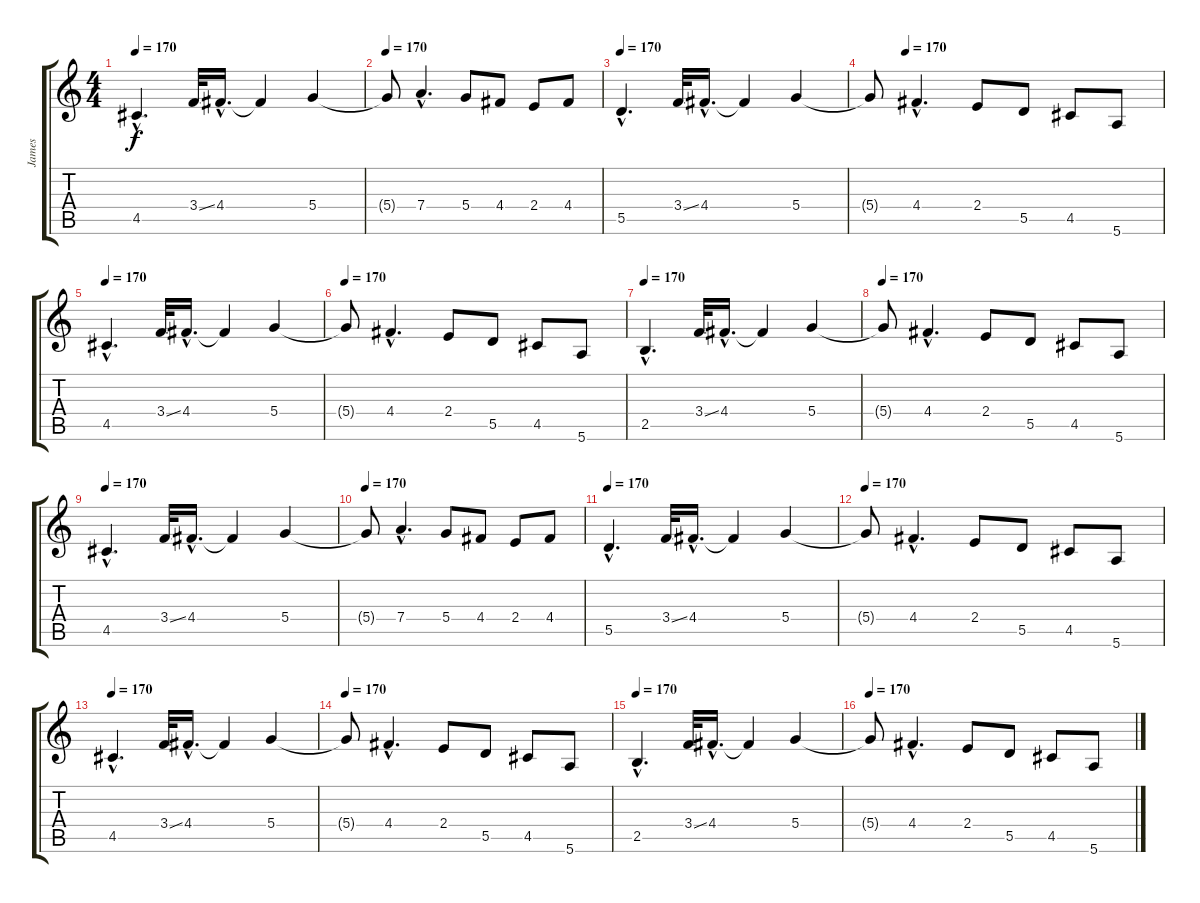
\track ("James" "James") {instrument acousticguitarnylon}
\staff {score tabs}
\tuning (E4 B3 G3 D3 A2 E2) {hide}
\ts (4 4)
\tempo 170
\clef g2
\ks c
4.5{hac}.4{d dy f instrument distortionguitar} 3.4{ss}.32{instrument distortionguitar} 4.4{hac}.16{d instrument distortionguitar} 4.4{t}.4 5.4.4{instrument distortionguitar} |
\tempo 170
5.4{t}.8 7.4{hac}.4{d instrument distortionguitar} 5.4.8{instrument distortionguitar} 4.4.8{instrument distortionguitar} 2.4.8{instrument distortionguitar} 4.4.8{instrument distortionguitar} |
\tempo 170
5.5{hac}.4{d instrument distortionguitar} 3.4{ss}.32{instrument distortionguitar} 4.4{hac}.16{d instrument distortionguitar} 4.4{t}.4 5.4.4{instrument distortionguitar} |
\tempo (170 0.125)
5.4{t}.8 4.4{hac}.4{d instrument distortionguitar} 2.4.8{instrument distortionguitar} 5.5.8{instrument distortionguitar} 4.5.8{instrument distortionguitar} 5.6.8{instrument distortionguitar} |
\tempo 170
4.5{hac}.4{d instrument distortionguitar} 3.4{ss}.32{instrument distortionguitar} 4.4{hac}.16{d instrument distortionguitar} 4.4{t}.4 5.4.4{instrument distortionguitar} |
\tempo 170
5.4{t}.8 4.4{hac}.4{d instrument distortionguitar} 2.4.8{instrument distortionguitar} 5.5.8{instrument distortionguitar} 4.5.8{instrument distortionguitar} 5.6.8{instrument distortionguitar} |
\tempo 170
2.5{hac}.4{d instrument distortionguitar} 3.4{ss}.32{instrument distortionguitar} 4.4{hac}.16{d instrument distortionguitar} 4.4{t}.4 5.4.4{instrument distortionguitar} |
\tempo 170
5.4{t}.8 4.4{hac}.4{d instrument distortionguitar} 2.4.8{instrument distortionguitar} 5.5.8{instrument distortionguitar} 4.5.8{instrument distortionguitar} 5.6.8{instrument distortionguitar} |
\tempo 170
4.5{hac}.4{d instrument distortionguitar} 3.4{ss}.32{instrument distortionguitar} 4.4{hac}.16{d instrument distortionguitar} 4.4{t}.4 5.4.4{instrument distortionguitar} |
\tempo 170
5.4{t}.8 7.4{hac}.4{d instrument distortionguitar} 5.4.8{instrument distortionguitar} 4.4.8{instrument distortionguitar} 2.4.8{instrument distortionguitar} 4.4.8{instrument distortionguitar} |
\tempo 170
5.5{hac}.4{d instrument distortionguitar} 3.4{ss}.32{instrument distortionguitar} 4.4{hac}.16{d instrument distortionguitar} 4.4{t}.4 5.4.4{instrument distortionguitar} |
\tempo 170
5.4{t}.8 4.4{hac}.4{d instrument distortionguitar} 2.4.8{instrument distortionguitar} 5.5.8{instrument distortionguitar} 4.5.8{instrument distortionguitar} 5.6.8{instrument distortionguitar} |
\tempo 170
4.5{hac}.4{d instrument distortionguitar} 3.4{ss}.32{instrument distortionguitar} 4.4{hac}.16{d instrument distortionguitar} 4.4{t}.4 5.4.4{instrument distortionguitar} |
\tempo 170
5.4{t}.8 4.4{hac}.4{d instrument distortionguitar} 2.4.8{instrument distortionguitar} 5.5.8{instrument distortionguitar} 4.5.8{instrument distortionguitar} 5.6.8{instrument distortionguitar} |
\tempo 170
2.5{hac}.4{d instrument distortionguitar} 3.4{ss}.32{instrument distortionguitar} 4.4{hac}.16{d instrument distortionguitar} 4.4{t}.4 5.4.4{instrument distortionguitar} |
\tempo 170
5.4{t}.8 4.4{hac}.4{d instrument distortionguitar} 2.4.8{instrument distortionguitar} 5.5.8{instrument distortionguitar} 4.5.8{instrument distortionguitar} 5.6.8{instrument distortionguitar}
